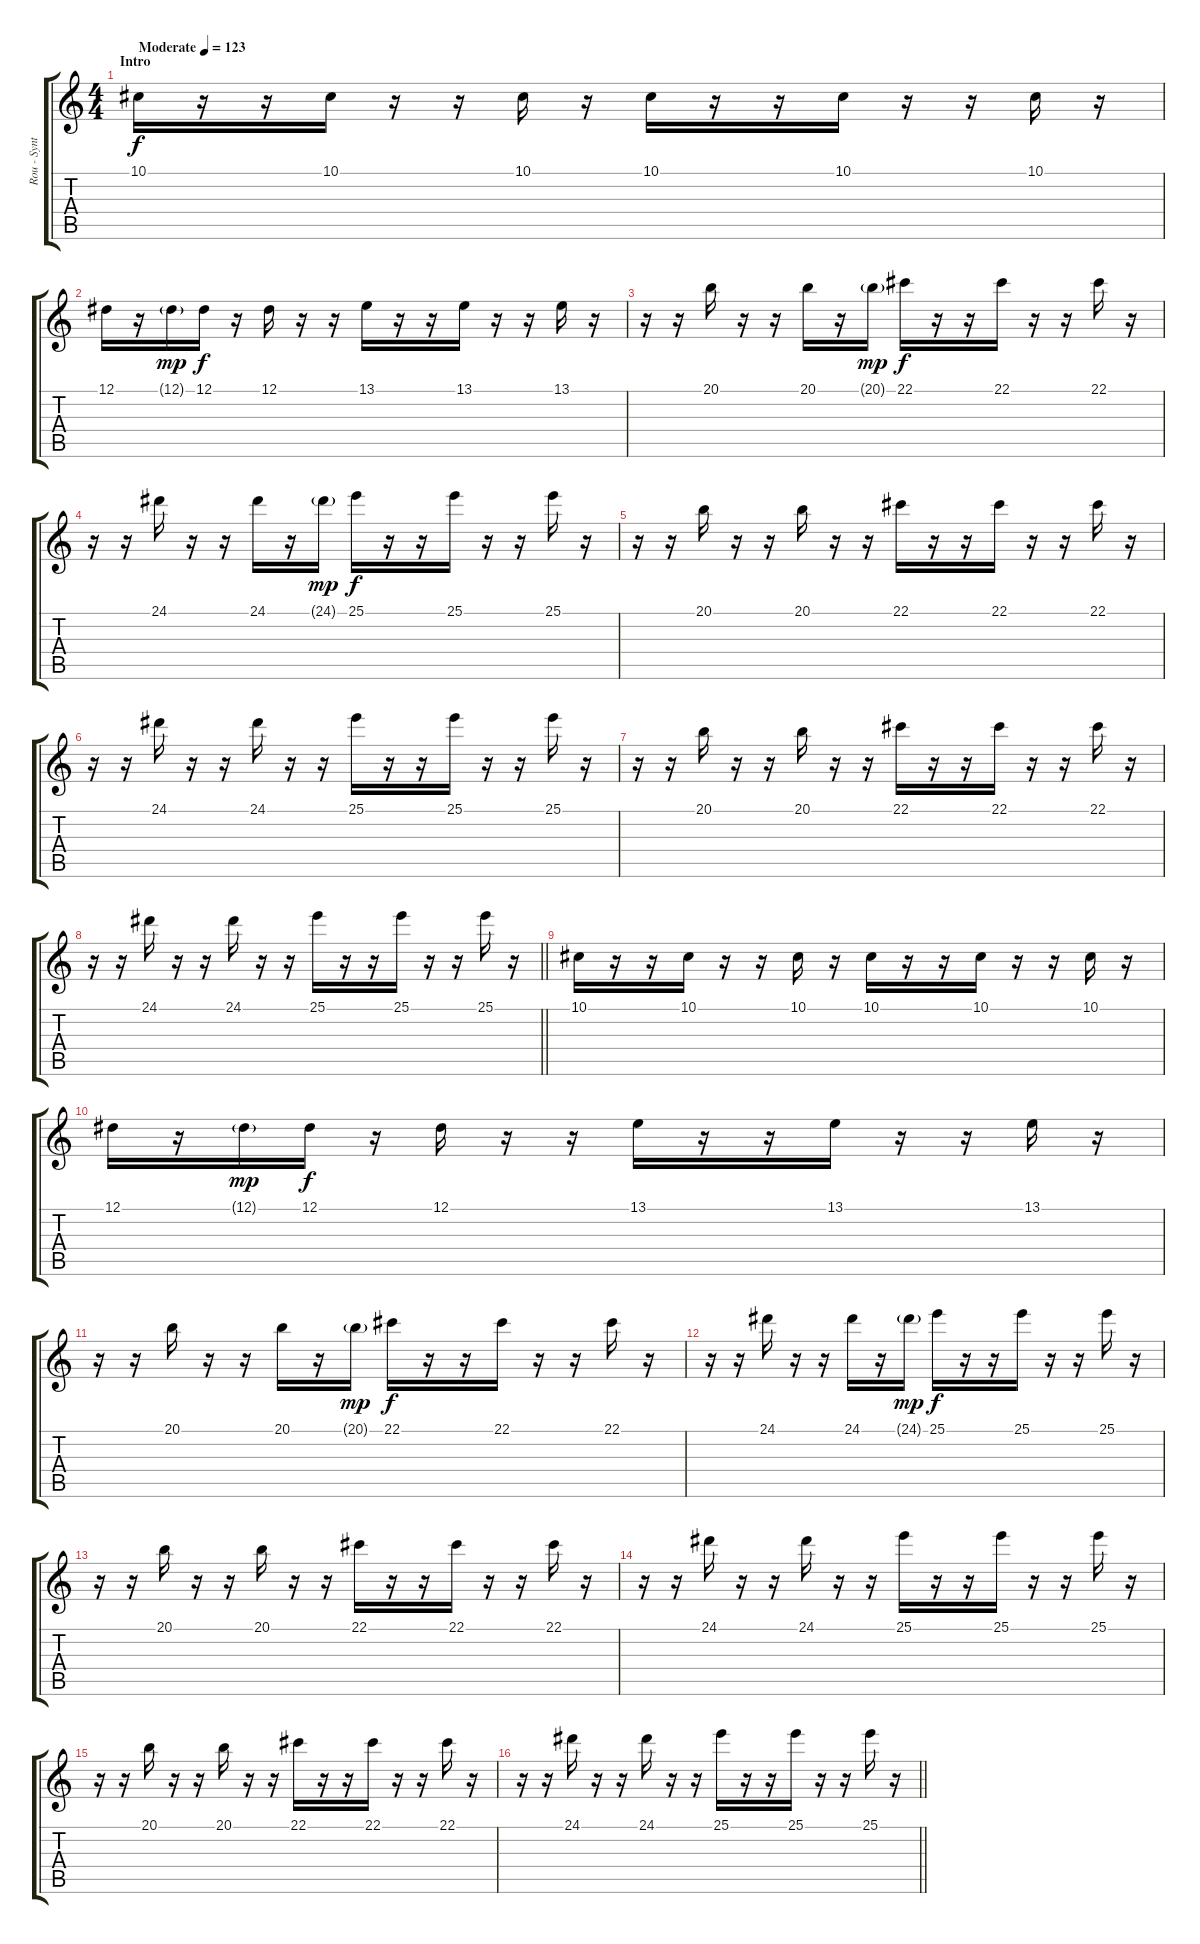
\track ("Rou - Synth 4" "Rou - Synt") {instrument lead1square}
\staff {score tabs}
\tuning (Eb4 Bb3 Gb3 Db3 Ab2 Db2) {hide}
\ts (4 4)
\section ("" "Intro")
\tempo (123 "Moderate")
\clef g2
\ks c
10.1.16{dy f instrument lead1square} r.16 r.16 10.1.16 r.16 r.16 10.1.16 r.16 10.1.16 r.16 r.16 10.1.16 r.16 r.16 10.1.16 r.16 |
12.1.16 r.16 12.1{g}.16{dy mp} 12.1.16{dy f} r.16 12.1.16 r.16 r.16 13.1.16 r.16 r.16 13.1.16 r.16 r.16 13.1.16 r.16 |
r.16 r.16 20.1.16 r.16 r.16 20.1.16 r.16 20.1{g}.16{dy mp} 22.1.16{dy f} r.16 r.16 22.1.16 r.16 r.16 22.1.16 r.16 |
r.16 r.16 24.1.16 r.16 r.16 24.1.16 r.16 24.1{g}.16{dy mp} 25.1.16{dy f} r.16 r.16 25.1.16 r.16 r.16 25.1.16 r.16 |
r.16 r.16 20.1.16 r.16 r.16 20.1.16 r.16 r.16 22.1.16 r.16 r.16 22.1.16 r.16 r.16 22.1.16 r.16 |
r.16 r.16 24.1.16 r.16 r.16 24.1.16 r.16 r.16 25.1.16 r.16 r.16 25.1.16 r.16 r.16 25.1.16 r.16 |
r.16 r.16 20.1.16 r.16 r.16 20.1.16 r.16 r.16 22.1.16 r.16 r.16 22.1.16 r.16 r.16 22.1.16 r.16 |
\barLineRight lightlight
r.16 r.16 24.1.16 r.16 r.16 24.1.16 r.16 r.16 25.1.16 r.16 r.16 25.1.16 r.16 r.16 25.1.16 r.16 |
10.1.16 r.16 r.16 10.1.16 r.16 r.16 10.1.16 r.16 10.1.16 r.16 r.16 10.1.16 r.16 r.16 10.1.16 r.16 |
12.1.16 r.16 12.1{g}.16{dy mp} 12.1.16{dy f} r.16 12.1.16 r.16 r.16 13.1.16 r.16 r.16 13.1.16 r.16 r.16 13.1.16 r.16 |
r.16 r.16 20.1.16 r.16 r.16 20.1.16 r.16 20.1{g}.16{dy mp} 22.1.16{dy f} r.16 r.16 22.1.16 r.16 r.16 22.1.16 r.16 |
r.16 r.16 24.1.16 r.16 r.16 24.1.16 r.16 24.1{g}.16{dy mp} 25.1.16{dy f} r.16 r.16 25.1.16 r.16 r.16 25.1.16 r.16 |
r.16 r.16 20.1.16 r.16 r.16 20.1.16 r.16 r.16 22.1.16 r.16 r.16 22.1.16 r.16 r.16 22.1.16 r.16 |
r.16 r.16 24.1.16 r.16 r.16 24.1.16 r.16 r.16 25.1.16 r.16 r.16 25.1.16 r.16 r.16 25.1.16 r.16 |
r.16 r.16 20.1.16 r.16 r.16 20.1.16 r.16 r.16 22.1.16 r.16 r.16 22.1.16 r.16 r.16 22.1.16 r.16 |
\barLineRight lightlight
r.16 r.16 24.1.16 r.16 r.16 24.1.16 r.16 r.16 25.1.16 r.16 r.16 25.1.16 r.16 r.16 25.1.16 r.16
